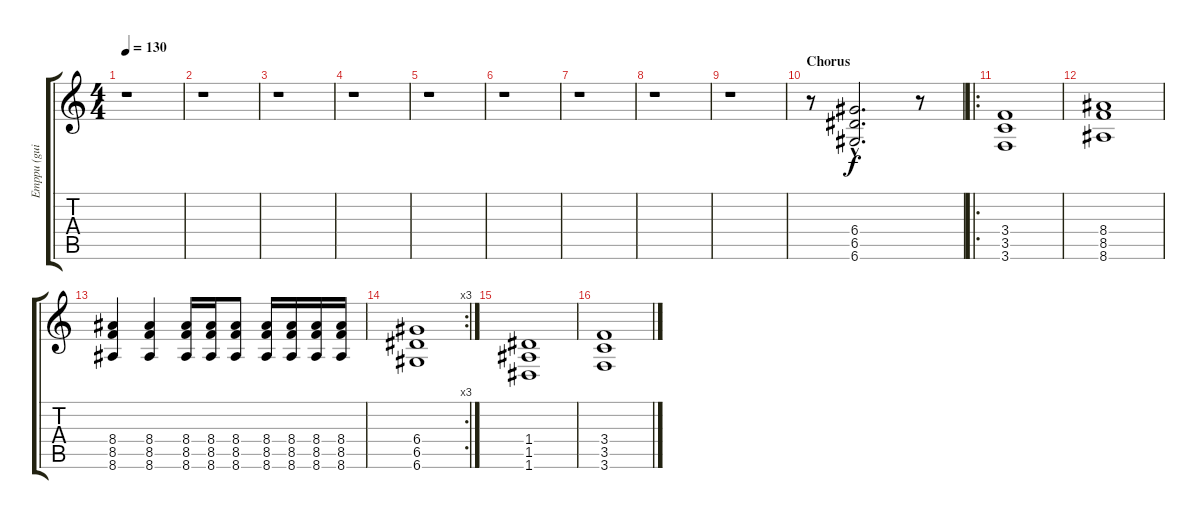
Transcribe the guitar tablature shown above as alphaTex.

\track ("Emppu (guitar 2)" "Emppu (gui") {instrument overdrivenguitar}
\staff {score tabs}
\tuning (E4 B3 G3 D3 A2 D2) {hide}
\ts (4 4)
\tempo 130
\clef g2
\ks c
r.1{dy f} |
r.1 |
r.1 |
r.1 |
r.1 |
r.1 |
r.1 |
r.1 |
r.1 |
\section ("" "Chorus")
r.8 (6.4{hac} 6.5{hac} 6.6{hac}).2{d} r.8 |
\ro
(3.4 3.5 3.6).1 |
(8.4 8.5 8.6).1 |
(8.4 8.5 8.6).4 (8.4 8.5 8.6).4 (8.4 8.5 8.6).16 (8.4 8.5 8.6).16 (8.4 8.5 8.6).8 (8.4 8.5 8.6).16 (8.4 8.5 8.6).16 (8.4 8.5 8.6).16 (8.4 8.5 8.6).16 |
\rc 3
(6.4 6.5 6.6).1 |
(1.4 1.5 1.6).1 |
(3.4 3.5 3.6).1
